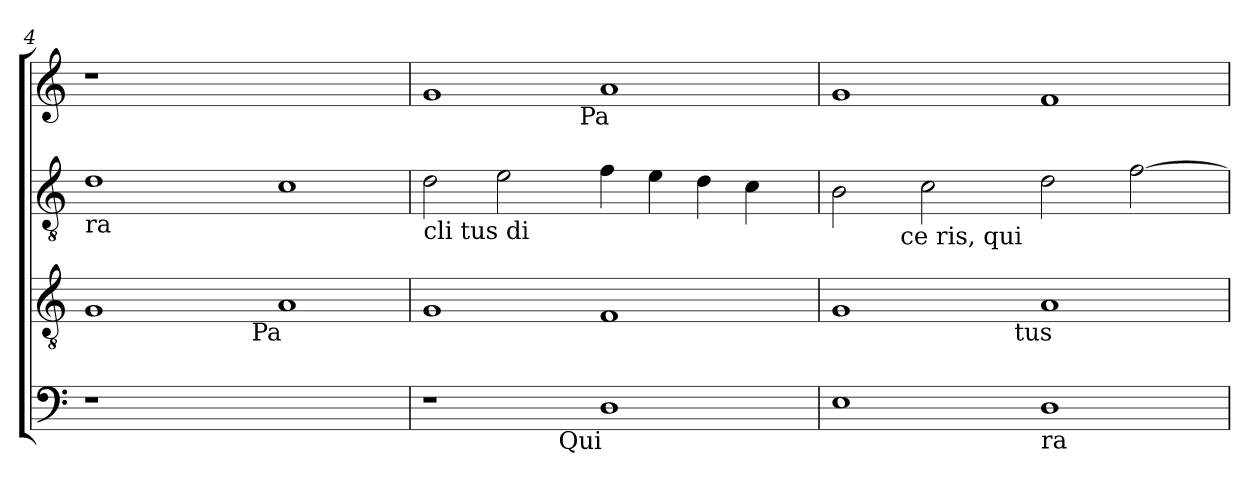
**kern	**kern	**kern	**kern
*part4	*part3	*part2	*part1
*staff4	*staff3	*staff2	*staff1
*clefF4	*clefGv2	*clefGv2	*clefG2
*k[]	*k[]	*k[]	*k[]
*C:	*C:	*C:	*C:
=4	=4	=4	=4
!	!	!LO:TX:b:t=ra	!
*	*^	*	*
1r	1G	2ryy	1d	1r
.	.	4ryy	.	.
.	.	8ryy	.	.
.	.	32ryy	.	.
!	!	!LO:TX:b:t=Pa	!	!
.	.	1ryy	.	.
1ryy	1A	.	1c	1ryy
.	.	16.ryy	.	.
=5	=5	=5	=5	=5
!	!	!	!	!LO:TX:b:t=Qui
!	!	!	!	!LO:TX:a:t=[ C.f. ]
!	!	!	!LO:TX:b:t=cli tus di	!
!	!LO:TX:b:t=ra	!	!	!
*^	*v	*v	*	*^
1r	2..ryy	1G	2d\	1g	2...ryy
.	.	.	2e\	.	.
!	!LO:TX:b:t=Qui	!	!	!	!
.	1ryy	.	.	.	.
!	!	!	!	!	!LO:TX:b:t=Pa
.	.	.	.	.	1ryy
1D	.	1F	4f\	1a	.
.	.	.	4e\	.	.
.	.	.	4d\	.	.
.	.	.	4c\	.	.
.	8ryy	.	.	.	.
.	.	.	.	.	16ryy
=6	=6	=6	=6	=6	=6
!	!	!	!	!LO:TX:b:t=ra	!
!	!	!LO:TX:b:t=cli	!	!	!
!LO:TX:b:t=Pa	!	!	!	!	!
*v	*v	*^	*^	*v	*v
1E	1G	2ryy	2B\	4..ryy	1g
!	!	!	!	!LO:TX:b:t=ce ris, qui	!
.	.	.	.	1ryy	.
.	.	4ryy	2c\	.	.
.	.	8ryy	.	.	.
.	.	32ryy	.	.	.
!	!	!LO:TX:b:t=tus	!	!	!
.	.	1ryy	.	.	.
!LO:TX:b:t=ra	!	!	!	!	!
1D	1A	.	2d\	.	1f
.	.	.	.	2ryy	.
.	.	.	[>2f\	.	.
.	.	16.ryy	.	.	.
.	.	.	.	16ryy	.
*	*v	*v	*	*	*
*	*	*v	*v	*
=	=	=	=
*-	*-	*-	*-
